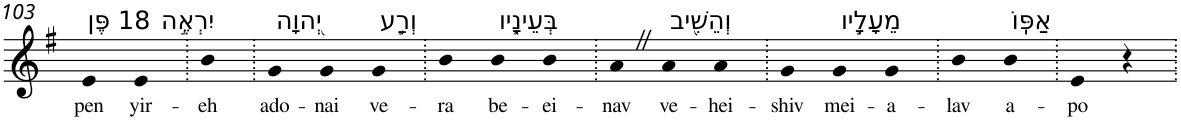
**kern	**text
*part1	*part1
*staff1	*staff1
*I"Piano	*
*I'Pno	*
!!LO:PB:g=z
*clefG2	*
*k[f#]	*
*G:	*
=103	=103
!LO:TX:a:t=18 פֶּן	!
!	!LO:LY:b
4e	pen
!LO:TX:a:t=יִרְאֶ֣ה	!
!	!LO:LY:b
4e	yir-
=104.	=104.
!	!LO:LY:b
4b	-eh
=105.	=105.
!LO:TX:a:t=יְ֭הוָה	!
!	!LO:LY:b
4g	ado-
!	!LO:LY:b
4g	-nai
!LO:TX:a:t=וְרַ֣ע	!
!	!LO:LY:b
4g	ve-
=106.	=106.
!	!LO:LY:b
4b	-ra
!LO:TX:a:t=בְּעֵינָ֑יו	!
!	!LO:LY:b
4b	be-
!	!LO:LY:b
4b	-ei-
=107.	=107.
!	!LO:LY:b
4aZ	-nav
!LO:TX:a:t=וְהֵשִׁ֖יב	!
!	!LO:LY:b
4a	ve-
!	!LO:LY:b
4a	-hei-
=108.	=108.
!	!LO:LY:b
4g	-shiv
!LO:TX:a:t=מֵעָלָ֣יו	!
!	!LO:LY:b
4g	mei-
!	!LO:LY:b
4g	-a-
=109.	=109.
!	!LO:LY:b
4b	-lav
!LO:TX:a:t=אַפּֽוֹ	!
!	!LO:LY:b
4b	a-
=110.	=110.
!	!LO:LY:b
4e	-po
4r	.
=.	=.
*-	*-
